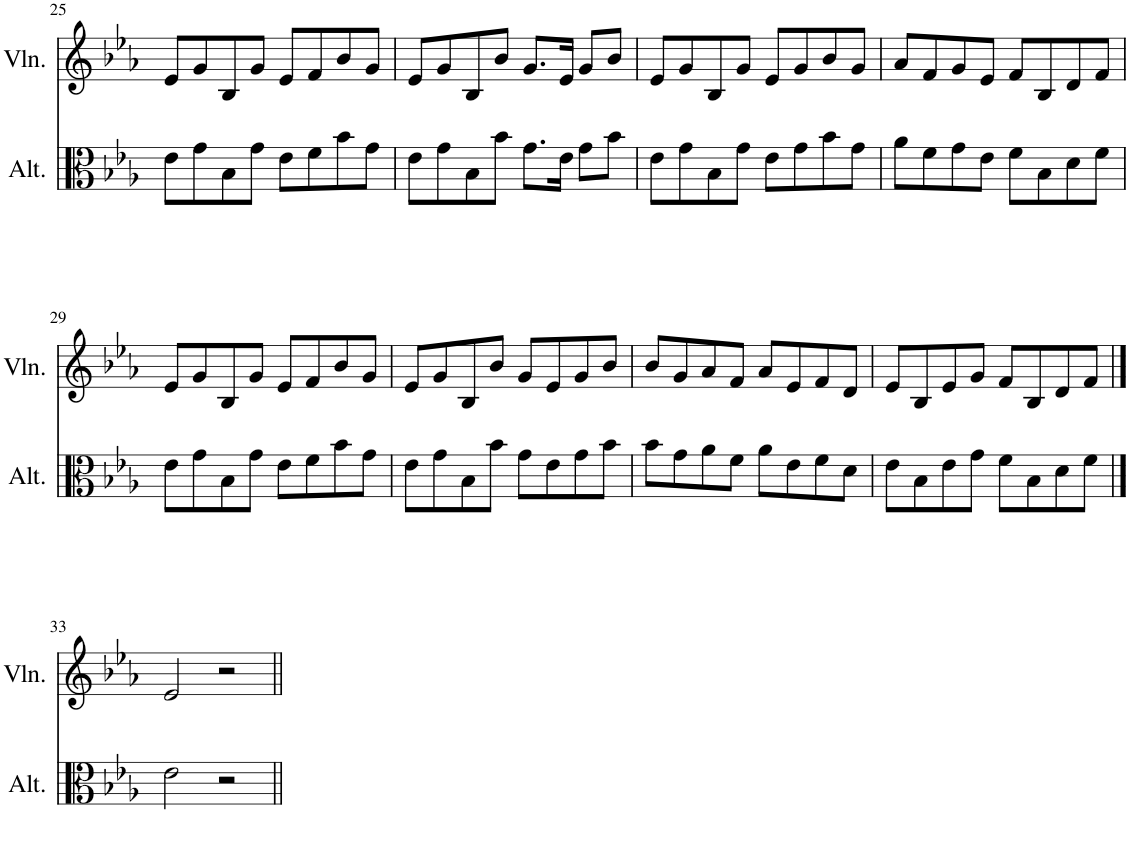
**kern	**kern
*part2	*part1
*staff2	*staff1
*I"Alto	*I"Violon
*I'Alt.	*I'Vln.
!!LO:PB:g=z
*clefC3	*clefG2
*k[b-e-a-]	*k[b-e-a-]
*M4/4	*M4/4
=25	=25
8e-\L	8e-/L
8g\	8g/
8B-\	8B-/
8g\J	8g/J
8e-\L	8e-/L
8f\	8f/
8b-\	8b-/
8g\J	8g/J
=26	=26
8e-\L	8e-/L
8g\	8g/
8B-\	8B-/
8b-\J	8b-/J
8.g\L	8.g/L
16e-\Jk	16e-/Jk
8g\L	8g/L
8b-\J	8b-/J
=27	=27
8e-\L	8e-/L
8g\	8g/
8B-\	8B-/
8g\J	8g/J
8e-\L	8e-/L
8g\	8g/
8b-\	8b-/
8g\J	8g/J
=28	=28
8a-\L	8a-/L
8f\	8f/
8g\	8g/
8e-\J	8e-/J
8f\L	8f/L
8B-\	8B-/
8d\	8d/
8f\J	8f/J
!!LO:LB:g=z
=29	=29
8e-\L	8e-/L
8g\	8g/
8B-\	8B-/
8g\J	8g/J
8e-\L	8e-/L
8f\	8f/
8b-\	8b-/
8g\J	8g/J
=30	=30
8e-\L	8e-/L
8g\	8g/
8B-\	8B-/
8b-\J	8b-/J
8g\L	8g/L
8e-\	8e-/
8g\	8g/
8b-\J	8b-/J
=31	=31
8b-\L	8b-/L
8g\	8g/
8a-\	8a-/
8f\J	8f/J
8a-\L	8a-/L
8e-\	8e-/
8f\	8f/
8d\J	8d/J
=32	=32
8e-\L	8e-/L
8B-\	8B-/
8e-\	8e-/
8g\J	8g/J
8f\L	8f/L
8B-\	8B-/
8d\	8d/
8f\J	8f/J
!!LO:LB:g=z
==33	==33
2e-\	2e-/
2r	2r
=||	=||
*-	*-
